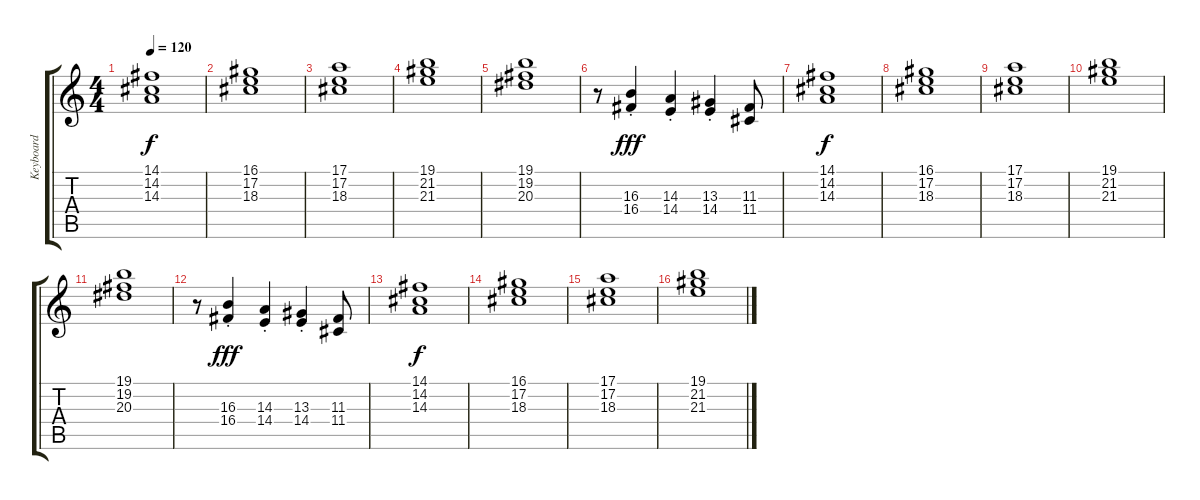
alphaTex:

\track ("Keyboard" "Keyboard") {instrument fx1rain}
\staff {score tabs}
\tuning (E4 B3 G3 D3 A2 E2) {hide}
\ts (4 4)
\tempo 120
\clef g2
\ks c
(14.1 14.2 14.3).1{dy f volume 10 balance 8 instrument churchorgan} |
(16.1 17.2 18.3).1 |
(17.1 17.2 18.3).1 |
(19.1 21.2 21.3).1 |
(19.1 19.2 20.3).1 |
r.8{balance 8 instrument lead5charang} (16.3{st} 16.4{st}).4{dy fff} (14.3{st} 14.4{st}).4 (13.3{st} 14.4{st}).4 (11.3 11.4).8 |
(14.1 14.2 14.3).1{dy f volume 10 balance 8 instrument churchorgan} |
(16.1 17.2 18.3).1 |
(17.1 17.2 18.3).1 |
(19.1 21.2 21.3).1 |
(19.1 19.2 20.3).1 |
r.8{balance 8 instrument lead5charang} (16.3{st} 16.4{st}).4{dy fff} (14.3{st} 14.4{st}).4 (13.3{st} 14.4{st}).4 (11.3 11.4).8 |
(14.1 14.2 14.3).1{dy f volume 10 balance 8 instrument churchorgan} |
(16.1 17.2 18.3).1 |
(17.1 17.2 18.3).1 |
(19.1 21.2 21.3).1
